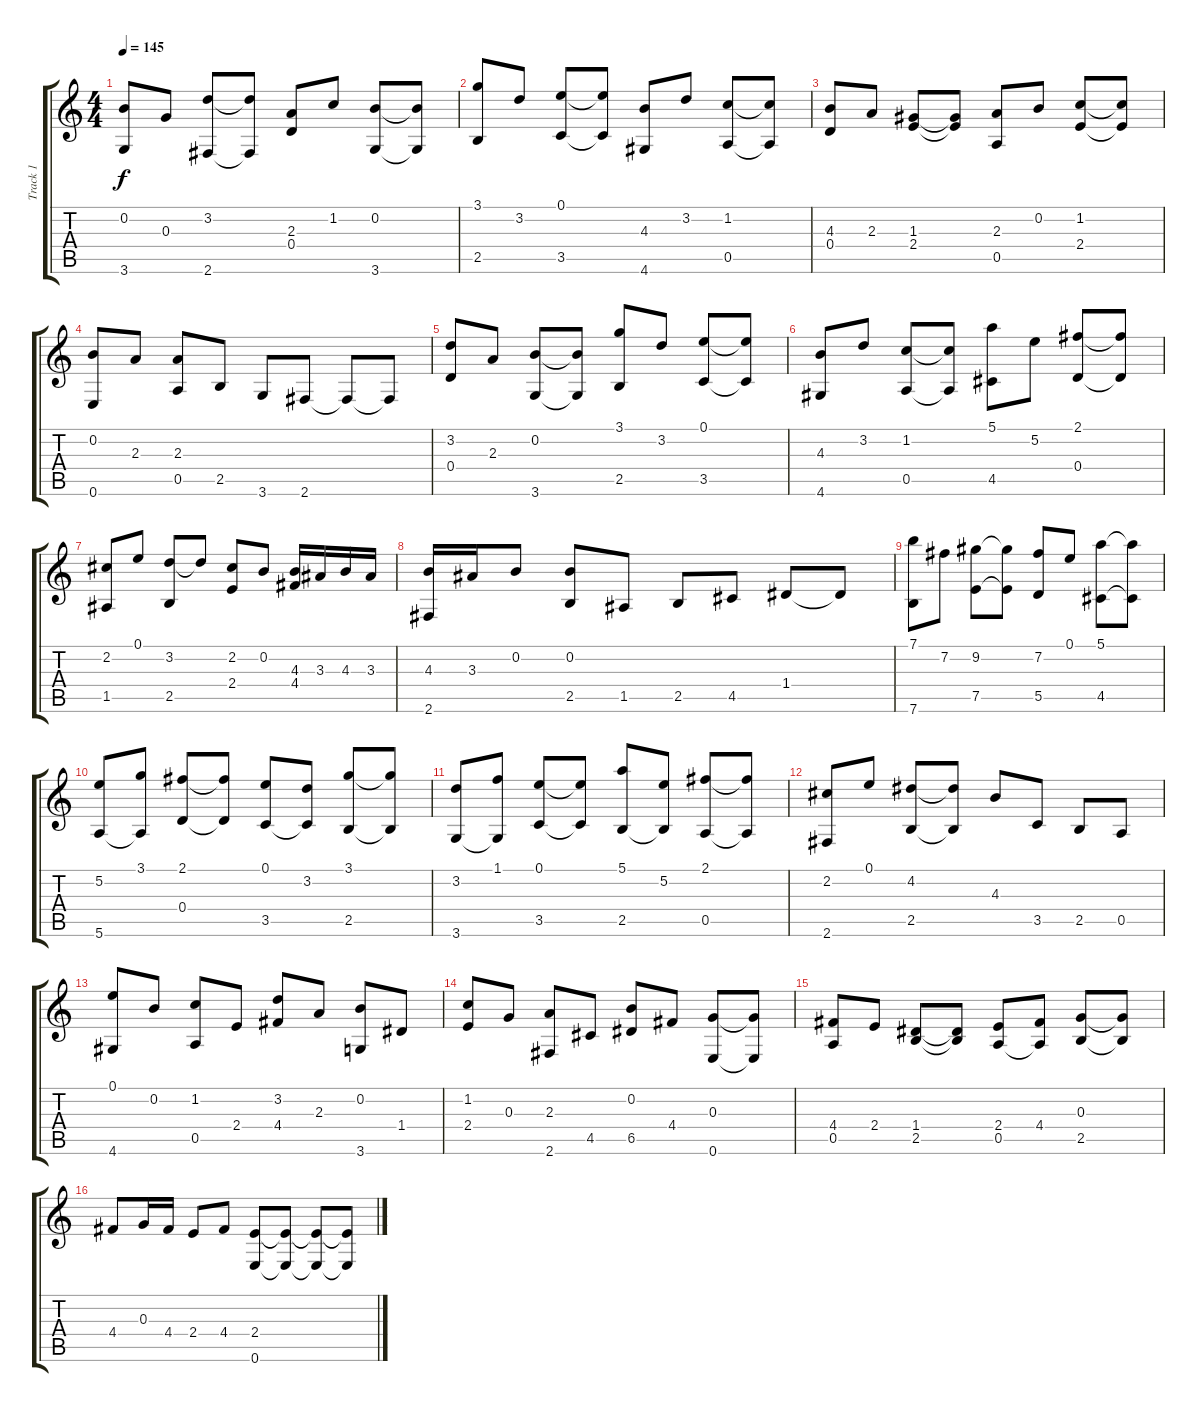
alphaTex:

\track ("Track 1" "Track 1") {instrument acousticguitarnylon}
\staff {score tabs}
\tuning (E4 B3 G3 D3 A2 E2) {hide}
\ts (4 4)
\tempo 145
\clef g2
\ks c
(0.2 3.6).8{dy f} 0.3.8 (3.2 2.6).8 (3.2{t} 2.6{t}).8 (2.3 0.4).8 1.2.8 (0.2 3.6).8 (0.2{t} 3.6{t}).8 |
(3.1 2.5).8 3.2.8 (0.1 3.5).8 (0.1{t} 3.5{t}).8 (4.3 4.6).8 3.2.8 (1.2 0.5).8 (1.2{t} 0.5{t}).8 |
(4.3 0.4).8 2.3.8 (1.3 2.4).8 (1.3{t} 2.4{t}).8 (2.3 0.5).8 0.2.8 (1.2 2.4).8 (1.2{t} 2.4{t}).8 |
(0.2 0.6).8 2.3.8 (2.3 0.5).8 2.5.8 3.6.8 2.6.8 2.6{t}.8 2.6{t}.8 |
(3.2 0.4).8 2.3.8 (0.2 3.6).8 (0.2{t} 3.6{t}).8 (3.1 2.5).8 3.2.8 (0.1 3.5).8 (0.1{t} 3.5{t}).8 |
(4.3 4.6).8 3.2.8 (1.2 0.5).8 (1.2{t} 0.5{t}).8 (5.1 4.5).8 5.2.8 (2.1 0.4).8 (2.1{t} 0.4{t}).8 |
(2.2 1.5).8 0.1.8 (3.2 2.5).8 3.2{t}.8 (2.2 2.4).8 0.2.8 (4.3 4.4).16 3.3.16 4.3.16 3.3.16 |
(4.3 2.6).16 3.3.16 0.2.8 (0.2 2.5).8 1.5.8 2.5.8 4.5.8 1.4.8 1.4{t}.8 |
(7.1 7.6).8 7.2.8 (9.2 7.5).8 (9.2{t} 7.5{t}).8 (7.2 5.5).8 0.1.8 (5.1 4.5).8 (5.1{t} 4.5{t}).8 |
(5.2 5.6).8 (3.1 5.6{t}).8 (2.1 0.4).8 (2.1{t} 0.4{t}).8 (0.1 3.5).8 (3.2 3.5{t}).8 (3.1 2.5).8 (3.1{t} 2.5{t}).8 |
(3.2 3.6).8 (1.1 3.6{t}).8 (0.1 3.5).8 (0.1{t} 3.5{t}).8 (5.1 2.5).8 (5.2 2.5{t}).8 (2.1 0.5).8 (2.1{t} 0.5{t}).8 |
(2.2 2.6).8 0.1.8 (4.2 2.5).8 (4.2{t} 2.5{t}).8 4.3.8 3.5.8 2.5.8 0.5.8 |
(0.1 4.6).8 0.2.8 (1.2 0.5).8 2.4.8 (3.2 4.4).8 2.3.8 (0.2 3.6).8 1.4.8 |
(1.2 2.4).8 0.3.8 (2.3 2.6).8 4.5.8 (0.2 6.5).8 4.4.8 (0.3 0.6).8 (0.3{t} 0.6{t}).8 |
(4.4 0.5).8 2.4.8 (1.4 2.5).8 (1.4{t} 2.5{t}).8 (2.4 0.5).8 (4.4 0.5{t}).8 (0.3 2.5).8 (0.3{t} 2.5{t}).8 |
4.4.8 0.3.16 4.4.16 2.4.8 4.4.8 (2.4 0.6).8 (2.4{t} 0.6{t}).8 (2.4{t} 0.6{t}).8 (2.4{t} 0.6{t}).8
